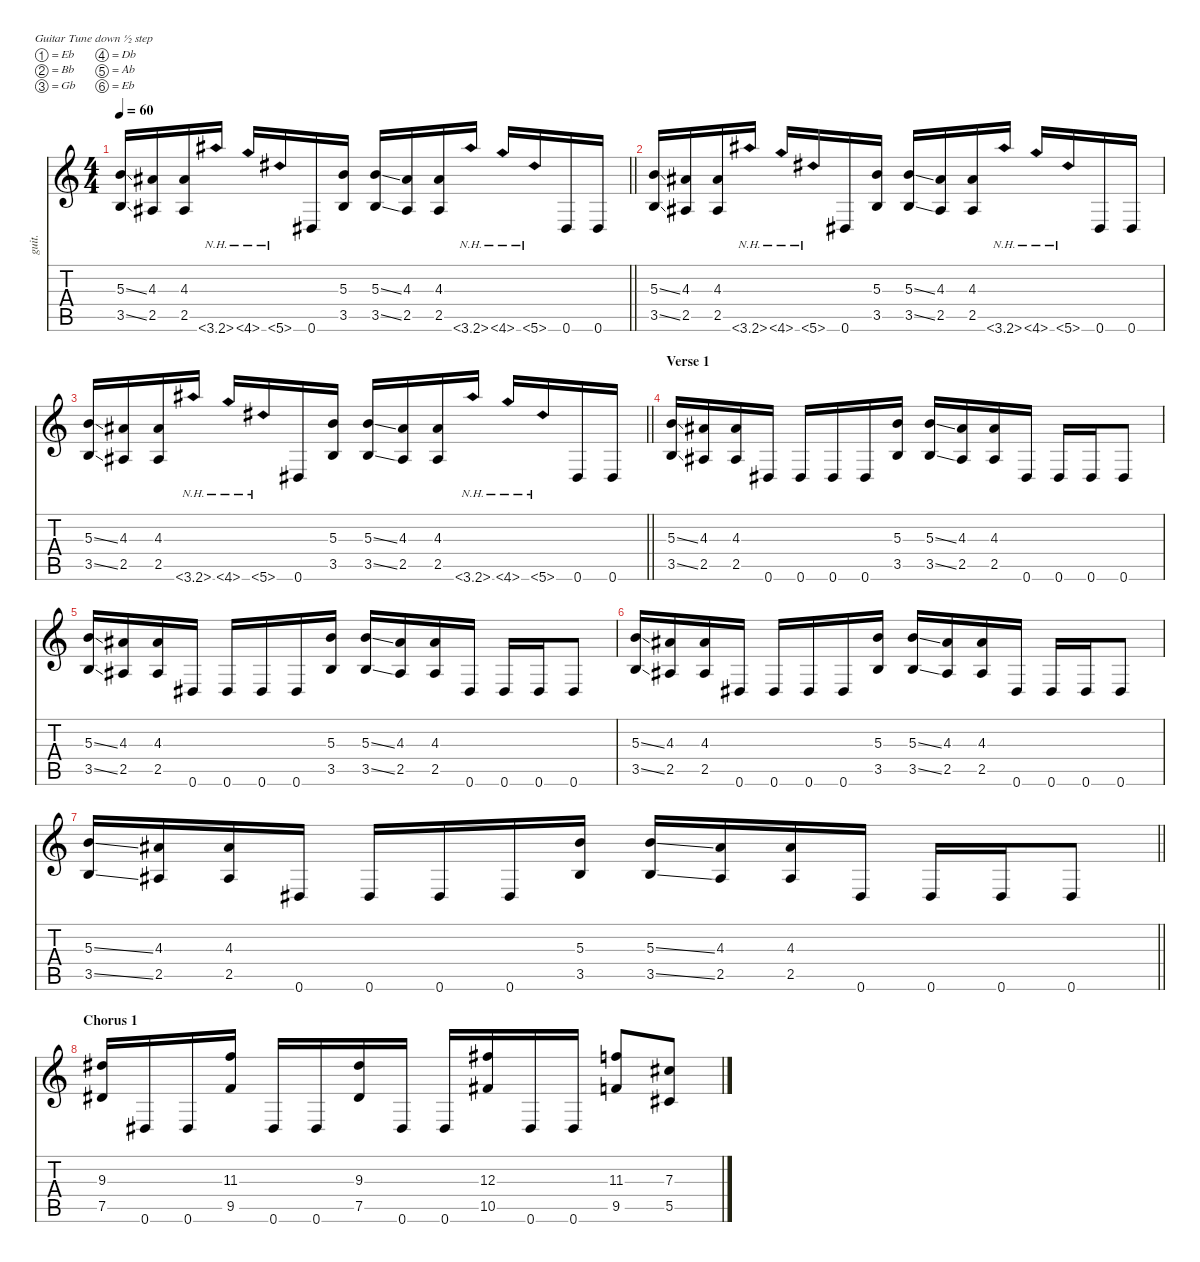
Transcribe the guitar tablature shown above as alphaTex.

\defaultSystemsLayout 4
\hideDynamics
\bracketExtendMode nobrackets
\otherSystemsTrackNameOrientation horizontal
\track ("Guitar 1" "guit.") {defaultSystemsLayout 4 instrument distortionguitar}
\staff {score tabs}
\tuning (Eb4 Bb3 Gb3 Db3 Ab2 Eb2)
\ts (4 4)
\tempo 60
\clef g2
\barLineRight lightlight
\ks c
(5.3{ss} 3.5{ss}).16{dy f instrument distortionguitar beam Up} (4.3{acc #} 2.5{acc #}).16{beam Up} (4.3{acc #} 2.5{acc #}).16{beam Up} 3.6{nh acc #}.16{beam Up} 4.6{nh}.16{beam Up} 5.6{nh acc #}.16{beam Up} 0.6{acc #}.16{beam Up} (5.3 3.5).16{beam Up} (5.3{ss} 3.5{ss}).16{beam Up} (4.3{acc #} 2.5{acc #}).16{beam Up} (4.3{acc #} 2.5{acc #}).16{beam Up} 3.6{nh acc #}.16{beam Up} 4.6{nh}.16{beam Up} 5.6{nh acc #}.16{beam Up} 0.6{acc #}.16{beam Up} 0.6{acc #}.16{beam Up} |
(5.3{ss} 3.5{ss}).16{beam Up} (4.3{acc #} 2.5{acc #}).16{beam Up} (4.3{acc #} 2.5{acc #}).16{beam Up} 3.6{nh acc #}.16{beam Up} 4.6{nh}.16{beam Up} 5.6{nh acc #}.16{beam Up} 0.6{acc #}.16{beam Up} (5.3 3.5).16{beam Up} (5.3{ss} 3.5{ss}).16{beam Up} (4.3{acc #} 2.5{acc #}).16{beam Up} (4.3{acc #} 2.5{acc #}).16{beam Up} 3.6{nh acc #}.16{beam Up} 4.6{nh}.16{beam Up} 5.6{nh acc #}.16{beam Up} 0.6{acc #}.16{beam Up} 0.6{acc #}.16{beam Up} |
\barLineRight lightlight
(5.3{ss} 3.5{ss}).16{beam Up} (4.3{acc #} 2.5{acc #}).16{beam Up} (4.3{acc #} 2.5{acc #}).16{beam Up} 3.6{nh acc #}.16{beam Up} 4.6{nh}.16{beam Up} 5.6{nh acc #}.16{beam Up} 0.6{acc #}.16{beam Up} (5.3 3.5).16{beam Up} (5.3{ss} 3.5{ss}).16{beam Up} (4.3{acc #} 2.5{acc #}).16{beam Up} (4.3{acc #} 2.5{acc #}).16{beam Up} 3.6{nh acc #}.16{beam Up} 4.6{nh}.16{beam Up} 5.6{nh acc #}.16{beam Up} 0.6{acc #}.16{beam Up} 0.6{acc #}.16{beam Up} |
\section ("" "Verse 1")
(5.3{ss} 3.5{ss}).16{beam Up} (4.3{acc #} 2.5{acc #}).16{beam Up} (4.3{acc #} 2.5{acc #}).16{beam Up} 0.6{acc #}.16{beam Up} 0.6{acc #}.16{beam Up} 0.6{acc #}.16{beam Up} 0.6{acc #}.16{beam Up} (5.3 3.5).16{beam Up} (5.3{ss} 3.5{ss}).16{beam Up} (4.3{acc #} 2.5{acc #}).16{beam Up} (4.3{acc #} 2.5{acc #}).16{beam Up} 0.6{acc #}.16{beam Up} 0.6{acc #}.16{beam Up} 0.6{acc #}.16{beam Up} 0.6{acc #}.8{beam Up} |
(5.3{ss} 3.5{ss}).16{beam Up} (4.3{acc #} 2.5{acc #}).16{beam Up} (4.3{acc #} 2.5{acc #}).16{beam Up} 0.6{acc #}.16{beam Up} 0.6{acc #}.16{beam Up} 0.6{acc #}.16{beam Up} 0.6{acc #}.16{beam Up} (5.3 3.5).16{beam Up} (5.3{ss} 3.5{ss}).16{beam Up} (4.3{acc #} 2.5{acc #}).16{beam Up} (4.3{acc #} 2.5{acc #}).16{beam Up} 0.6{acc #}.16{beam Up} 0.6{acc #}.16{beam Up} 0.6{acc #}.16{beam Up} 0.6{acc #}.8{beam Up} |
(5.3{ss} 3.5{ss}).16{beam Up} (4.3{acc #} 2.5{acc #}).16{beam Up} (4.3{acc #} 2.5{acc #}).16{beam Up} 0.6{acc #}.16{beam Up} 0.6{acc #}.16{beam Up} 0.6{acc #}.16{beam Up} 0.6{acc #}.16{beam Up} (5.3 3.5).16{beam Up} (5.3{ss} 3.5{ss}).16{beam Up} (4.3{acc #} 2.5{acc #}).16{beam Up} (4.3{acc #} 2.5{acc #}).16{beam Up} 0.6{acc #}.16{beam Up} 0.6{acc #}.16{beam Up} 0.6{acc #}.16{beam Up} 0.6{acc #}.8{beam Up} |
\barLineRight lightlight
(5.3{ss} 3.5{ss}).16{beam Up} (4.3{acc #} 2.5{acc #}).16{beam Up} (4.3{acc #} 2.5{acc #}).16{beam Up} 0.6{acc #}.16{beam Up} 0.6{acc #}.16{beam Up} 0.6{acc #}.16{beam Up} 0.6{acc #}.16{beam Up} (5.3 3.5).16{beam Up} (5.3{ss} 3.5{ss}).16{beam Up} (4.3{acc #} 2.5{acc #}).16{beam Up} (4.3{acc #} 2.5{acc #}).16{beam Up} 0.6{acc #}.16{beam Up} 0.6{acc #}.16{beam Up} 0.6{acc #}.16{beam Up} 0.6{acc #}.8{beam Up} |
\section ("" "Chorus 1")
(9.3{acc #} 7.5{acc #}).16{beam Up} 0.6{acc #}.16{beam Up} 0.6{acc #}.16{beam Up} (11.3 9.5).16{beam Up} 0.6{acc #}.16{beam Up} 0.6{acc #}.16{beam Up} (9.3{acc #} 7.5{acc #}).16{beam Up} 0.6{acc #}.16{beam Up} 0.6{acc #}.16{beam Up} (12.3{acc #} 10.5{acc #}).16{beam Up} 0.6{acc #}.16{beam Up} 0.6{acc #}.16{beam Up} (11.3 9.5).8{beam Up} (7.3{acc #} 5.5{acc #}).8{beam Up}
